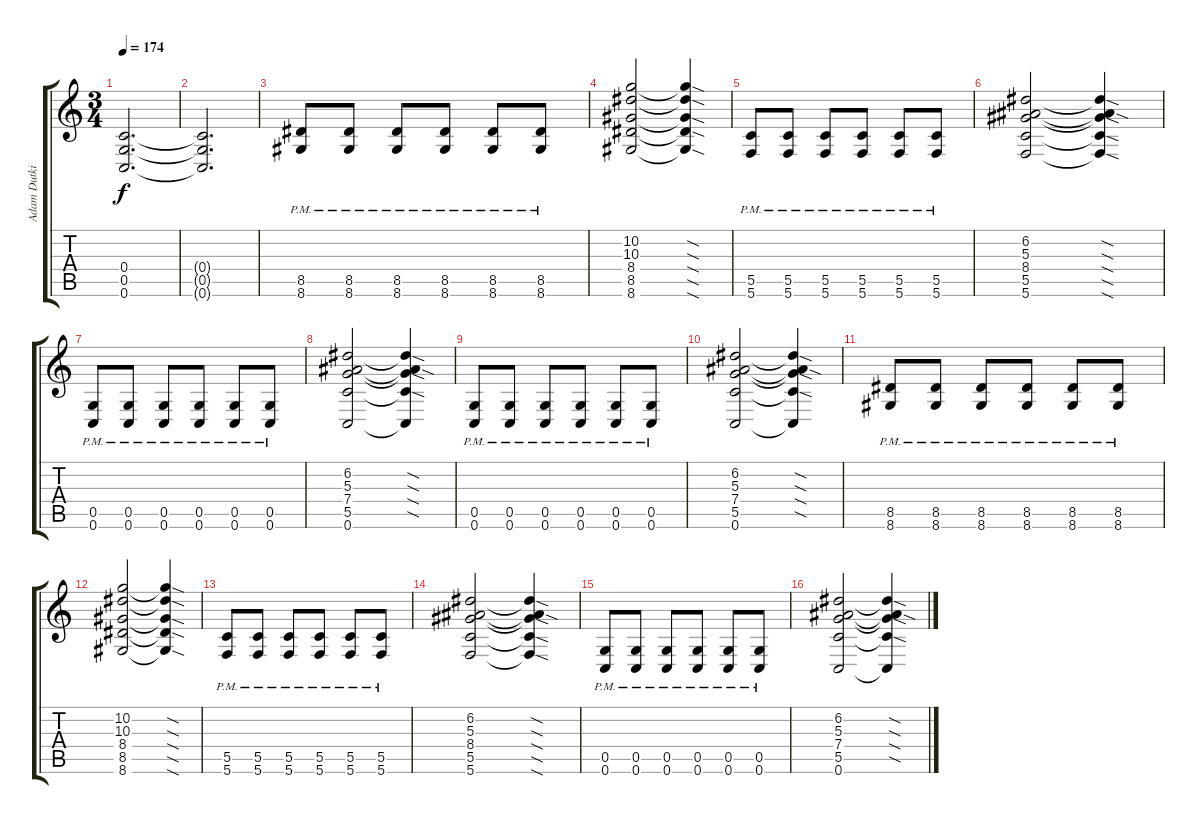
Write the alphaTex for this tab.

\track ("Adam Dutkiewicz" "Adam Dutki") {instrument distortionguitar}
\staff {score tabs}
\tuning (D4 A3 F3 C3 G2 C2) {hide}
\ts (3 4)
\tempo 174
\clef g2
\ks c
(0.4{t} 0.5{t} 0.6{t}).2{d dy f} |
(0.4{t} 0.5{t} 0.6{t}).2{d} |
(8.5{pm} 8.6{pm}).8 (8.5{pm} 8.6{pm}).8 (8.5{pm} 8.6{pm}).8 (8.5{pm} 8.6{pm}).8 (8.5{pm} 8.6{pm}).8 (8.5{pm} 8.6{pm}).8 |
(10.2 10.3 8.4 8.5 8.6).2 (10.2{sod t} 10.3{sod t} 8.4{sod t} 8.5{sod t} 8.6{sod t}).4 |
(5.5{pm} 5.6{pm}).8 (5.5{pm} 5.6{pm}).8 (5.5{pm} 5.6{pm}).8 (5.5{pm} 5.6{pm}).8 (5.5{pm} 5.6{pm}).8 (5.5{pm} 5.6{pm}).8 |
(6.2 5.3 8.4 5.5 5.6).2 (6.2{sod t} 5.3{sod t} 8.4{sod t} 5.5{sod t} 5.6{sod t}).4 |
(0.5{pm} 0.6{pm}).8 (0.5{pm} 0.6{pm}).8 (0.5{pm} 0.6{pm}).8 (0.5{pm} 0.6{pm}).8 (0.5{pm} 0.6{pm}).8 (0.5{pm} 0.6{pm}).8 |
(6.2 5.3 7.4 5.5 0.6).2 (6.2{sod t} 5.3{sod t} 7.4{sod t} 5.5{sod t} 0.6{t}).4 |
(0.5{pm} 0.6{pm}).8 (0.5{pm} 0.6{pm}).8 (0.5{pm} 0.6{pm}).8 (0.5{pm} 0.6{pm}).8 (0.5{pm} 0.6{pm}).8 (0.5{pm} 0.6{pm}).8 |
(6.2 5.3 7.4 5.5 0.6).2 (6.2{sod t} 5.3{sod t} 7.4{sod t} 5.5{sod t} 0.6{t}).4 |
(8.5{pm} 8.6{pm}).8 (8.5{pm} 8.6{pm}).8 (8.5{pm} 8.6{pm}).8 (8.5{pm} 8.6{pm}).8 (8.5{pm} 8.6{pm}).8 (8.5{pm} 8.6{pm}).8 |
(10.2 10.3 8.4 8.5 8.6).2 (10.2{sod t} 10.3{sod t} 8.4{sod t} 8.5{sod t} 8.6{sod t}).4 |
(5.5{pm} 5.6{pm}).8 (5.5{pm} 5.6{pm}).8 (5.5{pm} 5.6{pm}).8 (5.5{pm} 5.6{pm}).8 (5.5{pm} 5.6{pm}).8 (5.5{pm} 5.6{pm}).8 |
(6.2 5.3 8.4 5.5 5.6).2 (6.2{sod t} 5.3{sod t} 8.4{sod t} 5.5{sod t} 5.6{sod t}).4 |
(0.5{pm} 0.6{pm}).8 (0.5{pm} 0.6{pm}).8 (0.5{pm} 0.6{pm}).8 (0.5{pm} 0.6{pm}).8 (0.5{pm} 0.6{pm}).8 (0.5{pm} 0.6{pm}).8 |
(6.2 5.3 7.4 5.5 0.6).2 (6.2{sod t} 5.3{sod t} 7.4{sod t} 5.5{sod t} 0.6{t}).4
